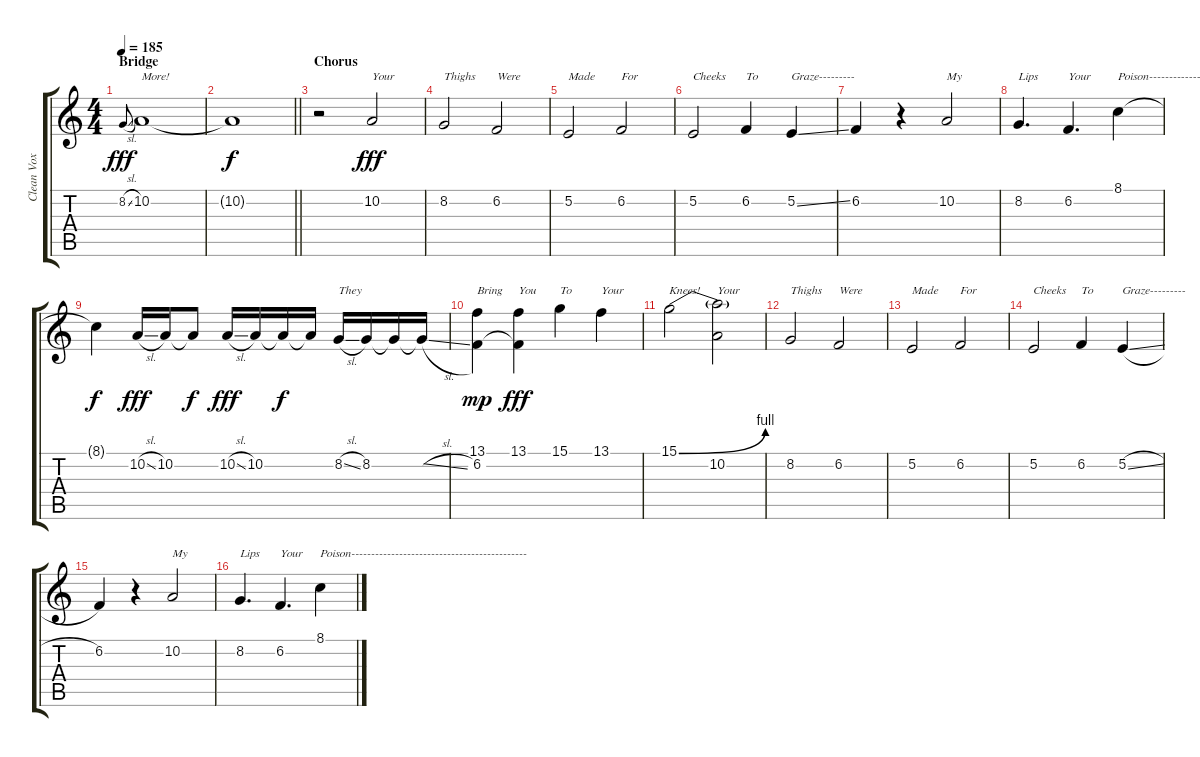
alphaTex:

\track ("Clean Vox" "Clean Vox") {instrument lead2sawtooth}
\staff {score tabs}
\tuning (E4 B3 G3 D3 A2 D2) {hide}
\ts (4 4)
\section ("" "Bridge")
\tempo 185
\clef g2
\ks c
8.2{sl}.8{gr onbeat dy fff} 10.2.1{txt "More!"} |
\barLineRight lightlight
10.2{t}.1{dy f} |
\section ("" "Chorus")
r.2 10.2.2{txt "Your" dy fff} |
8.2.2{txt "Thighs"} 6.2.2{txt "Were"} |
5.2.2{txt "Made"} 6.2.2{txt "For"} |
5.2.2{txt "Cheeks"} 6.2.4{txt "To"} 5.2{ss}.4{txt "Graze---------"} |
6.2.4 r.4 10.2.2{txt "My"} |
8.2.4{d txt "Lips"} 6.2.4{d txt "Your"} 8.1.4{txt "Poison--------------------------------------------"} |
8.1{t}.4{dy f} 10.2{sl}.16{dy fff} 10.2.16 10.2{t}.8{dy f} 10.2{sl}.16{dy fff} 10.2.16 10.2{t}.16{dy f} 10.2{t}.16 8.2{sl}.16{txt "They"} 8.2.16 8.2{t}.16 8.2{sl t}.16 |
(13.1 6.2).4{txt "Bring" dy mp} (13.1 6.2{t}).4{txt "You" dy fff} 15.1.4{txt "To"} 13.1.4{txt "Your"} |
15.1{be (bend 0 0 60 4)}.2{txt "Knees!"} (15.1{t} 10.2).2{txt "Your"} |
8.2.2{txt "Thighs"} 6.2.2{txt "Were"} |
5.2.2{txt "Made"} 6.2.2{txt "For"} |
5.2.2{txt "Cheeks"} 6.2.4{txt "To"} 5.2{sl}.4{txt "Graze---------"} |
6.2.4 r.4 10.2.2{txt "My"} |
8.2.4{d txt "Lips"} 6.2.4{d txt "Your"} 8.1.4{txt "Poison--------------------------------------------"}
